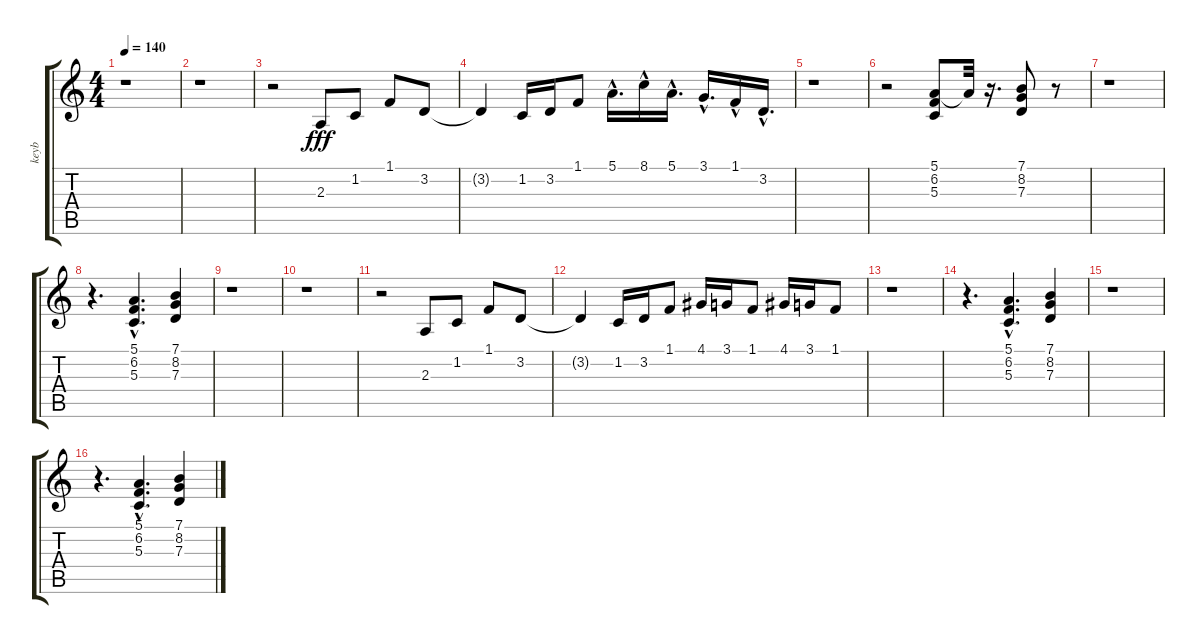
\track ("keyb" "keyb") {instrument drawbarorgan}
\staff {score tabs}
\tuning (E4 B3 G3 D3 A2 E2) {hide}
\ts (4 4)
\tempo 140
\clef g2
\ks c
r.1{dy fff} |
r.1 |
r.2 2.3.8 1.2.8 1.1.8 3.2.8 |
3.2{t}.4 1.2.16 3.2.16 1.1.8 5.1{hac}.16{d} 8.1{hac}.16 5.1{hac}.16{d} 3.1{hac}.16{d} 1.1{hac}.16 3.2{hac}.16{d} |
r.1 |
r.2 (5.1 6.2 5.3).8 5.1{t}.32 r.16{d} (7.1 8.2 7.3).8 r.8 |
r.1 |
r.4{d} (5.1{hac} 6.2{hac} 5.3{hac}).4{d} (7.1 8.2 7.3).4 |
r.1 |
r.1 |
r.2 2.3.8 1.2.8 1.1.8 3.2.8 |
3.2{t}.4 1.2.16 3.2.16 1.1.8 4.1.16 3.1.16 1.1.8 4.1.16 3.1.16 1.1.8 |
r.1 |
r.4{d} (5.1{hac} 6.2{hac} 5.3{hac}).4{d} (7.1 8.2 7.3).4 |
r.1 |
r.4{d} (5.1{hac} 6.2{hac} 5.3{hac}).4{d} (7.1 8.2 7.3).4
